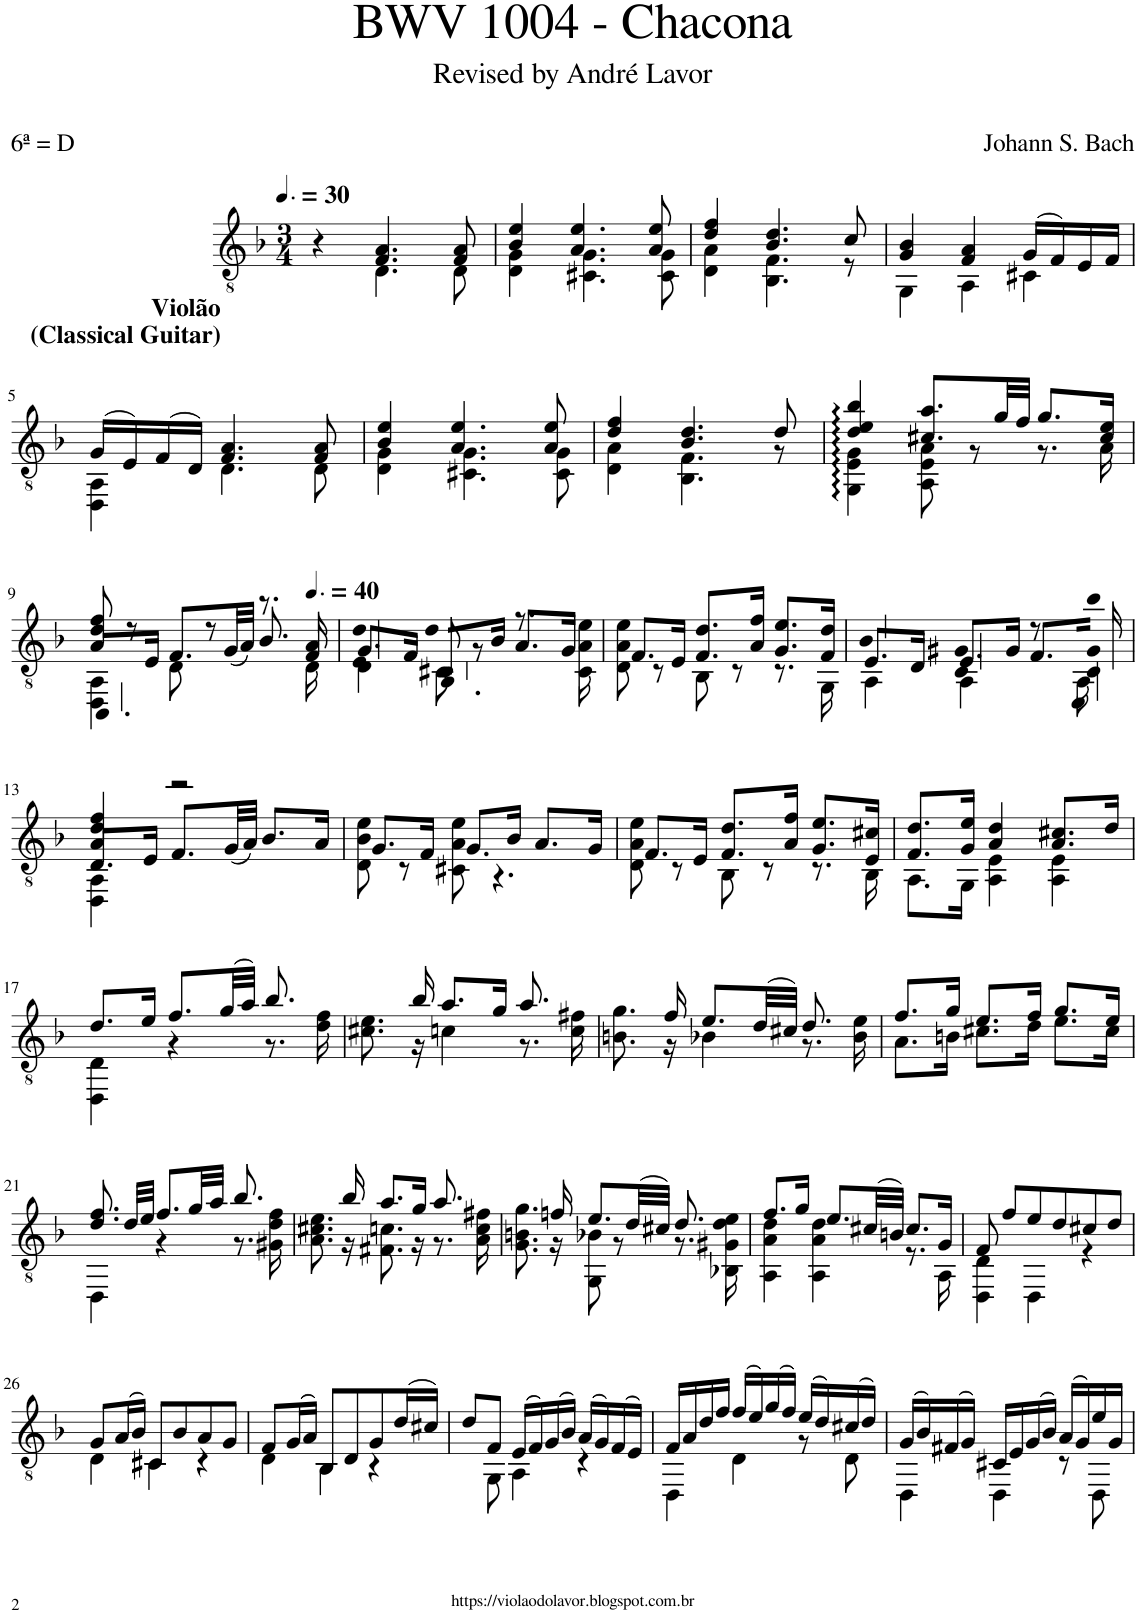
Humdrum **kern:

**kern
*part1
*staff1
*I"Classical Guitar
*I'Guit.
*clefGv2
*k[b-]
*M3/4
*MM45
=1
*^
4r	4ryy
!LO:TX:b:B:t=Violão	!
!LO:TX:b:t=(Classical Guitar)	!
4.F/ 4.A/	4.D\
8F/ 8A/	8D\
=2	=2
4B-/ 4e/	4D\ 4G\
4.A/ 4.e/	4.C#X\ 4.G\
8A/ 8e/	8C#\ 8G\
=3	=3
4d/ 4f/	4D\ 4A\
4.B-/ 4.d/	4.BB-\ 4.F\
8c/	8r
=4	=4
4G/ 4B-/	4GG\
4F/ 4A/	4AA\
(16G/LL	4C#X\
16F/)	.
16E/	.
16F/JJ	.
!!LO:LB:g=z	!!
=5	=5
(16G/LL	4DD\ 4AA\
16E/)	.
(16F/	.
16D/JJ)	.
4.F/ 4.A/	4.D\
8F/ 8A/	8D\
=6	=6
4B-/ 4e/	4D\ 4G\
4.A/ 4.e/	4.C#X\ 4.G\
8A/ 8e/	8C#\ 8G\
=7	=7
4d/ 4f/	4D\ 4A\
4.B-/ 4.d/	4.BB-\ 4.F\
8d/	8r
=8	=8
4d/ 4e/ 4b-/	4GG\ 4E\ 4G\
8.c#X/ 8.a/L	8AA\ 8E\ 8A\
.	8r
32g/LL	.
32f/JJJ	.
8.g/L	8.r
16c#/ 16e/Jk	16A\
!!LO:LB:g=z	!!
=9	=9
*	*^
8A/ 8d/ 8f/	4DD\ 4AA\	8.D/L
8r	.	.
.	.	16E/Jk
4..ryy	8D\	8.F/L
.	8r	.
.	.	(32G/LL
.	.	32A/JJJ)
.	8.r	8.B-/
*MM60	*	*
16F/ 16A/	16D\	16ryy
=10	=10	=10
4B-/ 4e/	4D\	8.G/L
.	.	16F/Jk
8A/ 8e/	8C#X\	8.G/L
4.ryy	8r	.
.	.	16B-/Jk
.	8.r	8.A/L
.	16C#\ 16A\ 16e\	16G/Jk
*	*v	*v
=11	=11
8.F/L	8D\ 8A\ 8e\
.	8r
16E/Jk	.
8.F/ 8.d/L	8BB-\
.	8r
16A/ 16f/Jk	.
8.G/ 8.e/L	8.r
16F/ 16d/Jk	16GG\
=12	=12
*	*^
4d/	4AA\	8.E/L
.	.	16D/Jk
4A/ 4c#X/	4AA\	8.E/L
.	.	16G/Jk
8.ryy	8.r	8.F/L
16A/ 16c#/ 16a/	16AA\	16E/Jk
!!LO:LB:g=z	!!	!!
=13	=13	=13
4A/ 4d/ 4f/	4DD\ 4AA\	8.D/L
.	.	16E/Jk
2ryy	2r	8.F/L
.	.	(32G/LL
.	.	32A/JJJ)
.	.	8.B-/L
.	.	16A/Jk
*	*v	*v
=14	=14
8.G/L	8D\ 8B-\ 8e\
.	8r
16F/Jk	.
8.G/L	8C#X\ 8A\ 8e\
.	4.r
16B-/Jk	.
8.A/L	.
16G/Jk	.
=15	=15
8.F/L	8D\ 8A\ 8e\
.	8r
16E/Jk	.
8.F/ 8.d/L	8BB-\
.	8r
16A/ 16f/Jk	.
8.G/ 8.e/L	8.r
16E/ 16c#X/Jk	16BB-\
=16	=16
8.F/ 8.d/L	8.AA\L
16G/ 16e/Jk	16GG\Jk
4A/ 4d/	4AA\ 4E\
8.A/ 8.c#X/L	4AA\ 4E\
16d/Jk	.
!!LO:LB:g=z	!!
=17	=17
8.d/L	4DD\ 4D\
16e/Jk	.
8.f/L	4r
(32g/LL	.
32a/JJJ)	.
8.b-/	8.r
16ryy	16d\ 16f\
=18	=18
8.ryy	8.c#X\ 8.e\
16b-/	16r
8.a/L	4cn\
16g/Jk	.
8.a/	8.r
16ryy	16c\ 16f#X\
=19	=19
8.ryy	8.Bn\ 8.g\
16f/	16r
8.e/L	4B-X\
(32d/LL	.
32c#X/JJJ)	.
8.d/	8.r
16ryy	16B-\ 16e\
=20	=20
8.f/L	8.A\L
16g/Jk	16Bn\Jk
8.e/L	8.c#X\L
16f/Jk	16d\Jk
8.g/L	8.e\L
16e/Jk	16c#\Jk
!!LO:LB:g=z	!!
=21	=21
8.d/ 8.f/	4DD\
32d/LLL	.
32e/JJJ	.
8.f/L	4r
32g/LL	.
32a/JJJ	.
8.b-/	8.r
16ryy	16G#X\ 16d\ 16f\
=22	=22
8.ryy	8.A\ 8.c#X\ 8.e\
16b-/	16r
8.a/L	8.F#X\ 8.cn\
16g/Jk	16r
8.a/	8.r
16ryy	16A\ 16c\ 16f#X\
=23	=23
8.ryy	8.G\ 8.Bn\ 8.g\
16fn/	16r
8.e/L	8GG\ 8B-X\
.	8r
(32d/LL	.
32c#X/JJJ)	.
8.d/	8.r
16ryy	16BB-X\ 16G#X\ 16d\ 16e\
=24	=24
8.f/L	4AA\ 4A\ 4d\
16g/Jk	.
8.e/L	4AA\ 4A\ 4d\
(32c#X/LL	.
32Bn/JJJ)	.
8.c#/L	8.r
16G/Jk	16AA\
=25	=25
8F/	4DD\ 4D\
8f/L	.
8e/	4DD\
8d/	.
8c#X/	4r
8d/J	.
!!LO:LB:g=z	!!
=26	=26
8G/L	4D\
(16A/L	.
16B-/JJ)	.
8C#X/L	4C#\
8B-/	.
8A/	4r
8G/J	.
=27	=27
8F/L	4D\
(16G/L	.
16A/JJ)	.
8BB-/L	4BB-\
8D/	.
8G/	4r
(16d/L	.
16c#X/JJ)	.
=28	=28
8d/L	8ryy
8F/J	8GG\
(16E/LL	4AA\
16F/)	.
(16G/	.
16B-/JJ)	.
(16A/LL	4r
16G/)	.
(16F/	.
16E/JJ)	.
=29	=29
16F/LL	4DD\
16A/	.
16d/	.
16f/JJ	.
(16f/LL	4D\
16e/)	.
(16g/	.
16f/JJ)	.
(16e/LL	8r
16d/)	.
(16c#X/	8D\
16d/JJ)	.
=30	=30
(16G/LL	4DD\
16B-/)	.
(16F#X/	.
16G/JJ)	.
16C#X/LL	4DD\
16E/	.
(16G/	.
16B-/JJ)	.
(16A/LL	8r
16G/)	.
16e/	8DD\
16G/JJ	.
*v	*v
=
*-
